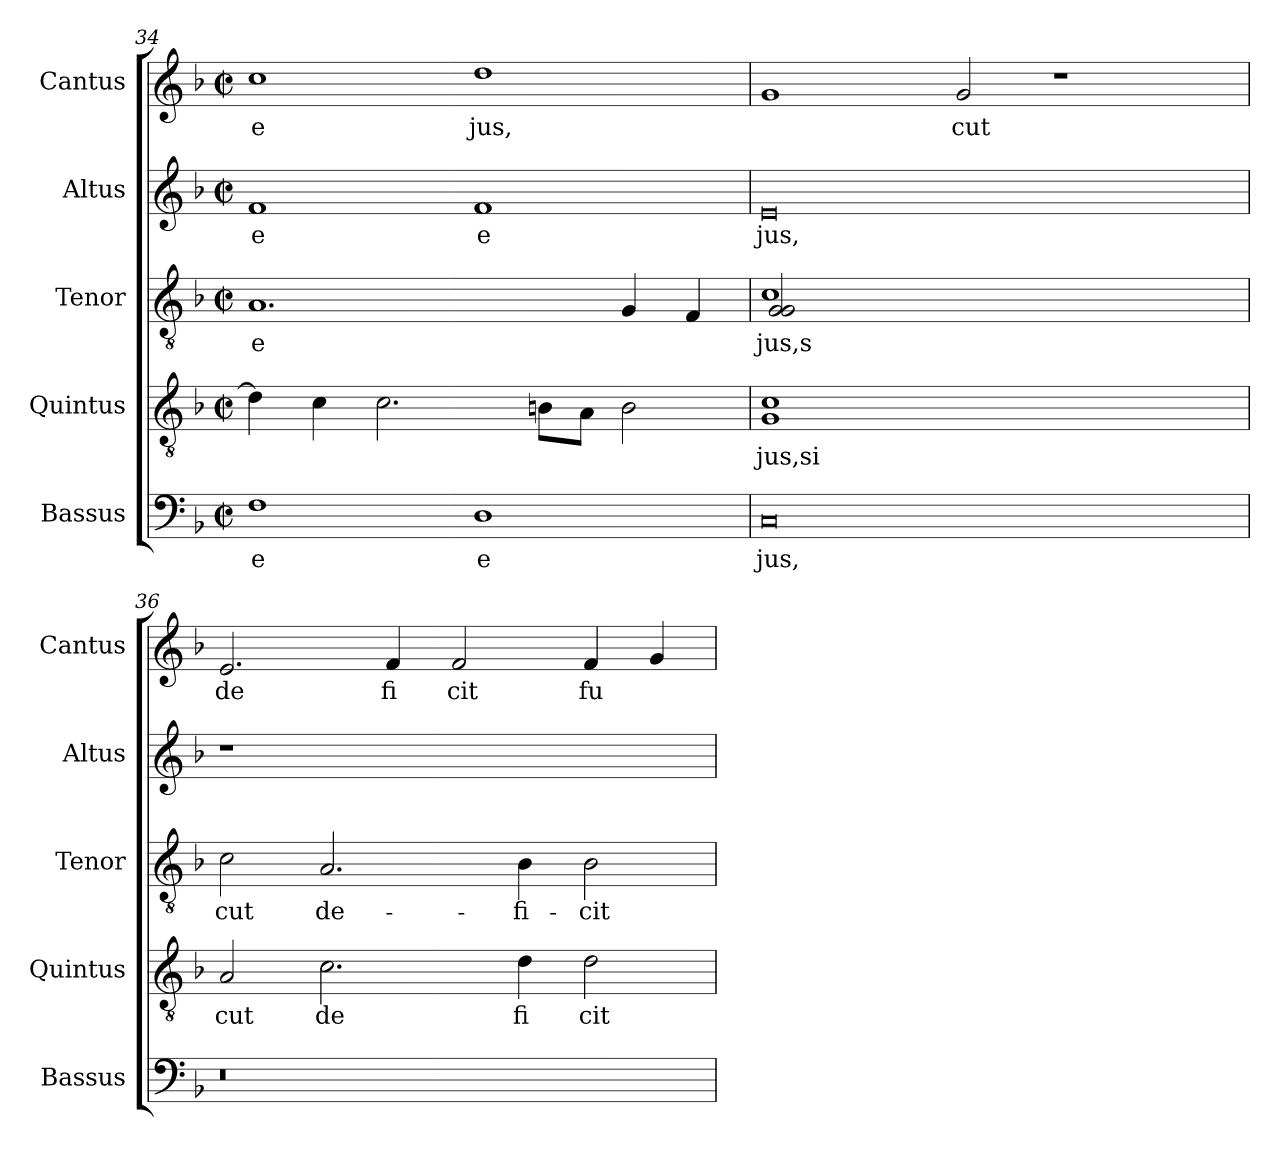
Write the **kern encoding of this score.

**kern	**text	**kern	**text	**kern	**text	**kern	**text	**kern	**text
*part5	*part5	*part4	*part4	*part3	*part3	*part2	*part2	*part1	*part1
*staff5	*staff5	*staff4	*staff4	*staff3	*staff3	*staff2	*staff2	*staff1	*staff1
*I"Bassus	*	*I"Quintus	*	*I"Tenor	*	*I"Altus	*	*I"Cantus	*
*I'Bassus	*	*I'Quintus	*	*I'Tenor	*	*I'Altus	*	*I'Cantus	*
!!LO:PB:g=z
*clefF4	*	*clefGv2	*	*clefGv2	*	*clefG2	*	*clefG2	*
*k[b-]	*	*k[b-]	*	*k[b-]	*	*k[b-]	*	*k[b-]	*
*F:	*	*F:	*	*F:	*	*F:	*	*F:	*
*M2/2	*	*M2/2	*	*M2/2	*	*M2/2	*	*M2/2	*
*met(c|)	*	*met(c|)	*	*met(c|)	*	*met(c|)	*	*met(c|)	*
=34	=34	=34	=34	=34	=34	=34	=34	=34	=34
!	!LO:LY:b:cj	!	!LO:LY:b:cj	!	!LO:LY:b:cj	!	!LO:LY:b:cj	!	!LO:LY:b:cj
1F	e	4d\]	.	1.A	e-	1f	-e	1cc	e
!	!	!	!LO:LY:b:cj	!	!	!	!	!	!
.	.	4c\	.	.	.	.	.	.	.
!	!	!	!LO:LY:b:cj	!	!	!	!	!	!
.	.	2.c\	.	.	.	.	.	.	.
!	!LO:LY:b:cj	!	!	!	!	!	!LO:LY:b:cj	!	!LO:LY:b:cj
1D	e	.	.	.	.	1f	e	1dd	jus,
!	!	!	!LO:LY:b:cj	!	!	!	!	!	!
.	.	8B\L	.	.	.	.	.	.	.
!	!	!	!LO:LY:b:cj	!	!	!	!	!	!
.	.	8A\J	.	.	.	.	.	.	.
!	!	!	!LO:LY:b:cj	!	!LO:LY:b:cj	!	!	!	!
.	.	2B\	.	4G/	--	.	.	.	.
!	!	!	!	!	!LO:LY:b:cj	!	!	!	!
.	.	.	.	4F/	--	.	.	.	.
=35	=35	=35	=35	=35	=35	=35	=35	=35	=35
!	!LO:LY:b:cj	!	!LO:LY:b:cj	!	!LO:LY:b:cj	!	!LO:LY:b:cj	!	!
*	*	*	*	*^	*	*	*	*	*
0C	jus,	1c 1G	jus,si	1c	2G/ 2G/	-jus,s	0e	jus,	1g	.
.	.	.	.	.	1.ryy	.	.	.	.	.
!	!	!	!	!	!	!	!	!	!	!LO:LY:b:cj
.	.	1.ryy	.	1.ryy	.	.	.	.	2g/	cut
.	.	.	.	.	.	.	.	.	1r	.
2ryy	.	.	.	.	2ryy	.	2ryy	.	.	.
=36	=36	=36	=36	=36	=36	=36	=36	=36	=36	=36
!	!	!	!LO:LY:b:cj	!	!	!LO:LY:b:cj	!	!	!	!LO:LY:b:cj
*	*	*	*	*v	*v	*	*	*	*	*
0r	.	2A/	cut	2c\	cut	1r	.	2.e/	de
!	!	!	!LO:LY:b:cj	!	!LO:LY:b:cj	!	!	!	!
.	.	2.c\	de	2.A/	de-	.	.	.	.
!	!	!	!	!	!	!	!	!	!LO:LY:b:cj
.	.	.	.	.	.	.	.	4f/	fi
!	!	!	!	!	!	!	!	!	!LO:LY:b:cj
.	.	.	.	.	.	1ryy	.	2f/	cit
!	!	!	!LO:LY:b:cj	!	!LO:LY:b:cj	!	!	!	!
.	.	4d\	fi	4B-\	-fi-	.	.	.	.
!	!	!	!LO:LY:b:cj	!	!LO:LY:b:cj	!	!	!	!LO:LY:b:cj
.	.	2d\	cit	2B-\	-cit	.	.	4f/	fu
!	!	!	!	!	!	!	!	!	!LO:LY:b:cj
.	.	.	.	.	.	.	.	4g/	.
=	=	=	=	=	=	=	=	=	=
*-	*-	*-	*-	*-	*-	*-	*-	*-	*-
